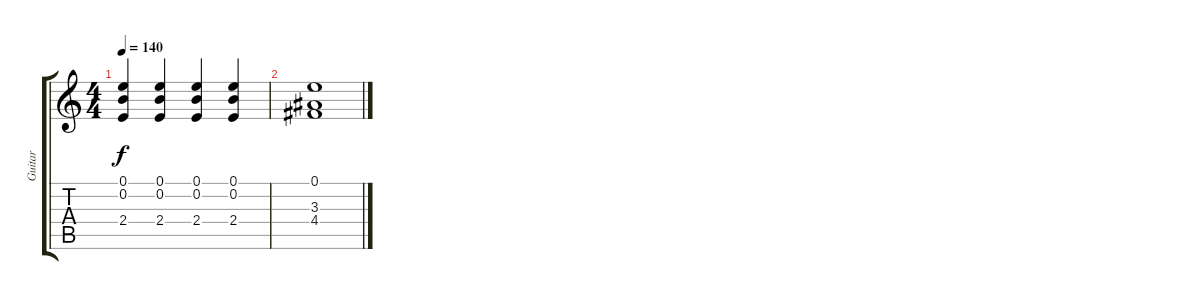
\track ("Guitar" "Guitar") {instrument overdrivenguitar}
\staff {score tabs}
\tuning (E4 B3 G3 D3 A2 E2) {hide}
\ts (4 4)
\tempo 140
\clef g2
\ks c
(0.1 0.2 2.4).4{dy f} (0.1 0.2 2.4).4 (0.1 0.2 2.4).4 (0.1 0.2 2.4).4 |
(0.1 3.3 4.4).1
